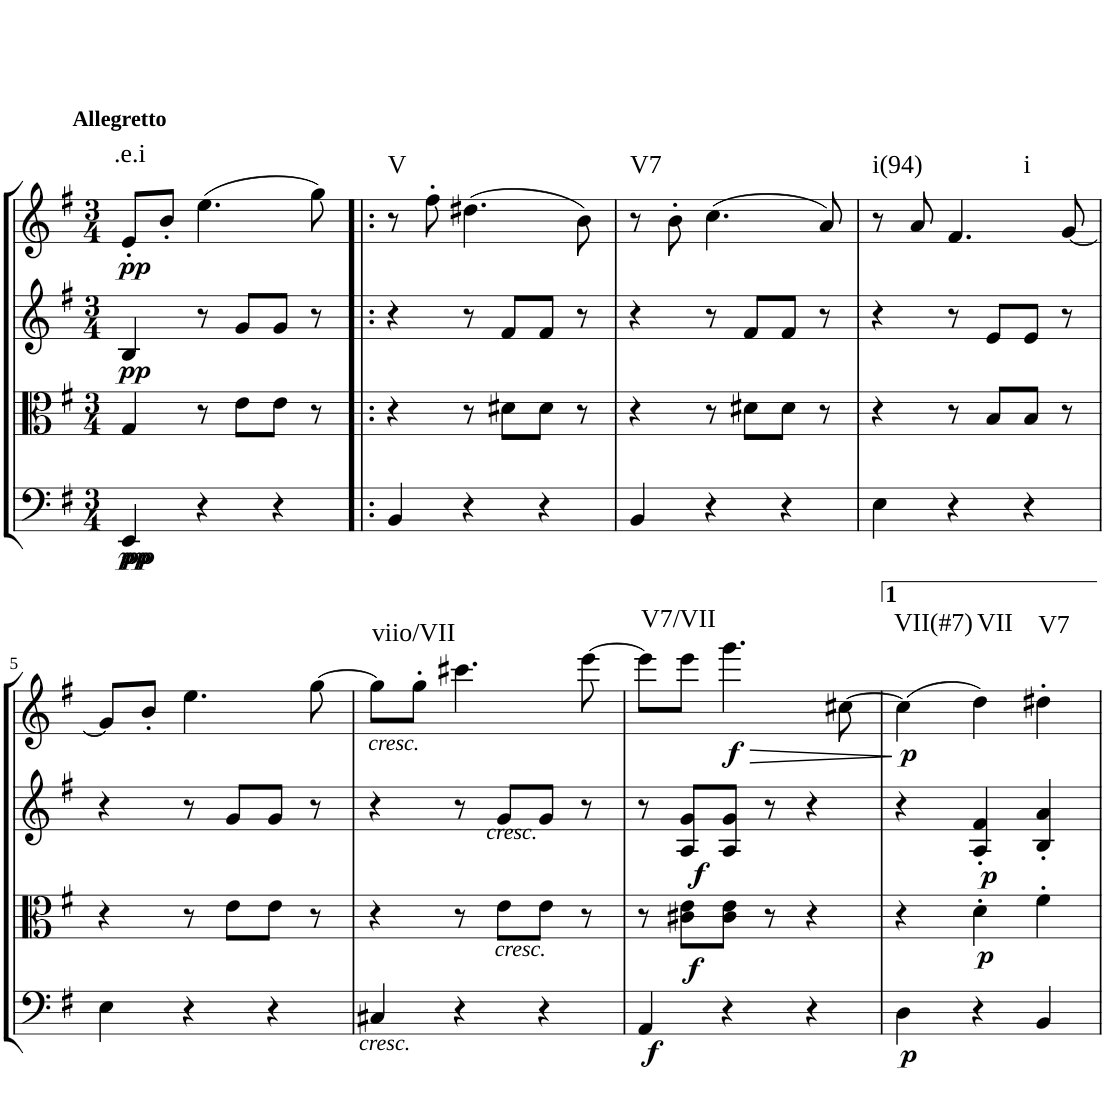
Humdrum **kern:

**kern	**dynam	**kern	**dynam	**kern	**dynam	**kern	**dynam	**harte
*part4	*part4	*part3	*part3	*part2	*part2	*part1	*part1	*part1
*staff4	*staff4	*staff3	*staff3	*staff2	*staff2	*staff1	*staff1	*
*I"Violoncello.	*	*I"Viola.	*	*I"Violin II.	*	*I"Violin I.	*	*
*I'Vc	*	*I'Vla	*	*I'Vln	*	*I'Vln	*	*
*clefF4	*	*clefC3	*	*clefG2	*	*clefG2	*	*
*k[f#]	*	*k[f#]	*	*k[f#]	*	*k[f#]	*	*
*M3/4	*	*M3/4	*	*M3/4	*	*M3/4	*	*
=1	=1	=1	=1	=1	=1	=1	=1	=1
!	!	!	!	!	!	!LO:TX:a:B:t=Allegretto	!	!
!	!LO:DY:b	!	!	!	!	!	!	!
!	!LO:DY:n=1:b	!	!	!	!LO:DY:b	!	!LO:DY:b	!LO:H:kt=.e.i
4EE/	pp pp	4G/	.	4B/	pp	8e'/L	pp	N
.	.	.	.	.	.	8b'/J	.	.
4r	.	8r	.	8r	.	(4.ee\	.	.
.	.	8e\L	.	8g/L	.	.	.	.
4r	.	8e\J	.	8g/J	.	.	.	.
.	.	8r	.	8r	.	8gg\)	.	.
=2!|:	=2!|:	=2!|:	=2!|:	=2!|:	=2!|:	=2!|:	=2!|:	=2!|:
!	!	!	!	!	!	!	!	!LO:H:kt=V
4BB/	.	4r	.	4r	.	8r	.	N
.	.	.	.	.	.	8ff#'\	.	.
4r	.	8r	.	8r	.	(4.dd#X\	.	.
.	.	8d#X\L	.	8f#/L	.	.	.	.
4r	.	8d#\J	.	8f#/J	.	.	.	.
.	.	8r	.	8r	.	8b\)	.	.
=3	=3	=3	=3	=3	=3	=3	=3	=3
!	!	!	!	!	!	!	!	!LO:H:kt=V7
4BB/	.	4r	.	4r	.	8r	.	N
.	.	.	.	.	.	8b'\	.	.
4r	.	8r	.	8r	.	(4.cc\	.	.
.	.	8d#X\L	.	8f#/L	.	.	.	.
4r	.	8d#\J	.	8f#/J	.	.	.	.
.	.	8r	.	8r	.	8a/)	.	.
=4	=4	=4	=4	=4	=4	=4	=4	=4
!	!	!	!	!	!	!	!	!LO:H:kt=i(94)
4E\	.	4r	.	4r	.	8r	.	N
.	.	.	.	.	.	8a/	.	.
!	!	!	!	!	!	!	!	!LO:H:kt=i
4r	.	8r	.	8r	.	4.f#/	.	N
.	.	8B/L	.	8e/L	.	.	.	.
4r	.	8B/J	.	8e/J	.	.	.	.
.	.	8r	.	8r	.	[8g/	.	.
!!LO:LB:g=z
=5	=5	=5	=5	=5	=5	=5	=5	=5
4E\	.	4r	.	4r	.	8g/L]	.	.
.	.	.	.	.	.	8b'/J	.	.
4r	.	8r	.	8r	.	4.ee\	.	.
.	.	8e\L	.	8g/L	.	.	.	.
4r	.	8e\J	.	8g/J	.	.	.	.
.	.	8r	.	8r	.	[8gg\	.	.
=6	=6	=6	=6	=6	=6	=6	=6	=6
!	!	!	!	!	!	!LO:TX:b:i:t=cresc.	!	!
!LO:TX:b:i:t=cresc.	!	!	!	!	!	!	!	!LO:H:kt=viio/VII
4C#X/	.	4r	.	4r	.	8gg\L]	.	N
.	.	.	.	.	.	8gg'\J	.	.
!	!	!	!	!LO:TX:a:i:t=cresc.	!	!	!	!
4r	.	8r	.	8r	.	4.ccc#X\	.	.
!	!	!LO:TX:b:i:t=cresc.	!	!	!	!	!	!
.	.	8e\L	.	8g/L	.	.	.	.
4r	.	8e\J	.	8g/J	.	.	.	.
.	.	8r	.	8r	.	[8eee\	.	.
=7	=7	=7	=7	=7	=7	=7	=7	=7
!	!LO:DY:b	!	!LO:DY:b	!	!LO:DY:b	!	!	!LO:H:kt=V7/VII
4AA/	f	8r	f	8r	f	8eee\L]	.	N
.	.	8c#X\ 8e\L	.	8A/ 8g/L	.	8eee\J	.	.
!	!	!	!	!	!	!	!LO:HP:b	!
!	!	!	!	!	!	!	!LO:DY:n=1:b	!
4r	.	8c#\ 8e\J	.	8A/ 8g/J	.	4.ggg\	> f	.
.	.	8r	.	8r	.	.	.	.
4r	.	4r	.	4r	.	.	.	.
.	.	.	.	.	.	[8cc#X\	.	.
.	.	.	.	.	.	.	]	.
=8	=8	=8	=8	=8	=8	=8	=8	=8
!	!LO:DY:b	!	!	!	!	!	!LO:DY:b	!LO:H:kt=VII(#7)
4D\	p	4r	.	4r	.	(4cc#\]	p	N
!	!	!	!LO:DY:b	!	!LO:DY:b	!	!	!LO:H:kt=VII
4r	.	4d'\	p	4A/' 4f#/'	p	4dd\)	.	N
!	!	!	!	!	!	!	!	!LO:H:kt=V7
4BB/	.	4f#'\	.	4B/' 4a/'	.	4dd#X'\	.	N
=	=	=	=	=	=	=	=	=
*-	*-	*-	*-	*-	*-	*-	*-	*-
